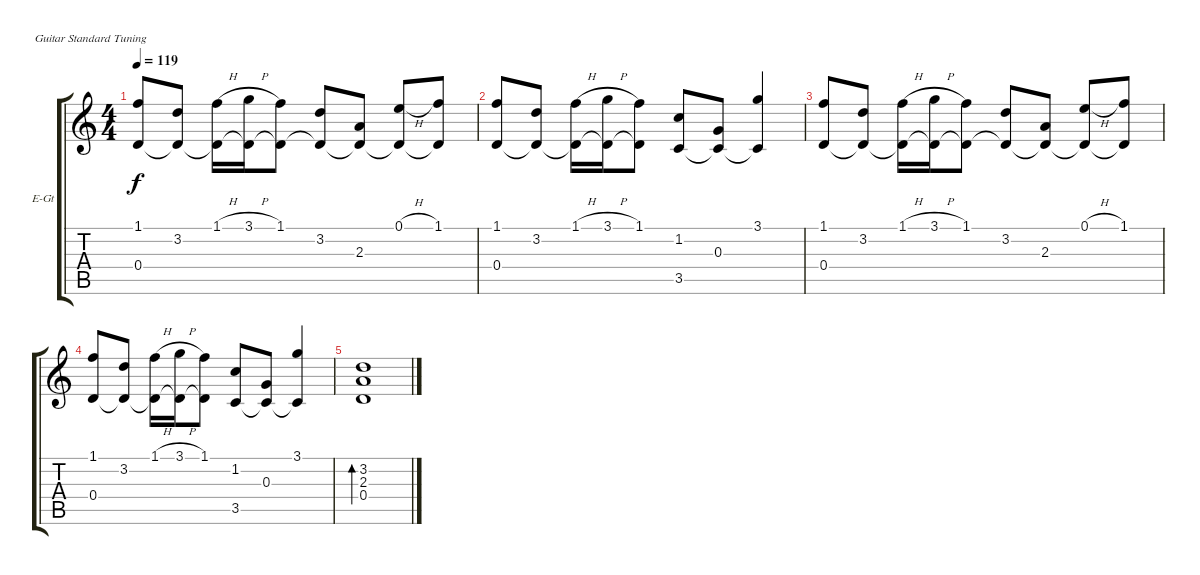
\defaultSystemsLayout 4
\bracketExtendMode groupsimilarinstruments
\firstSystemTrackNameOrientation horizontal
\otherSystemsTrackNameOrientation horizontal
\track ("Electric Guitar" "E-Gt") {instrument electricguitarclean}
\staff {score tabs}
\tuning (E4 B3 G3 D3 A2 E2)
\ts (4 4)
\tempo 119
\clef g2
\ks c
(1.1 0.4).8{dy f} (3.2 0.4{t}).8 (1.1{h} 0.4{t}).16 (3.1{h} 0.4{t}).16 (1.1 0.4{t}).8 (3.2 0.4{t}).8 (2.3 0.4{t}).8 (0.1{h} 0.4{t}).8 (1.1 0.4{t}).8 |
(1.1 0.4).8 (3.2 0.4{t}).8 (1.1{h} 0.4{t}).16 (3.1{h} 0.4{t}).16 (1.1 0.4{t}).8 (1.2 3.5).8 (0.3 3.5{t}).8 (3.1 3.5{t}).4 |
(1.1 0.4).8 (3.2 0.4{t}).8 (1.1{h} 0.4{t}).16 (3.1{h} 0.4{t}).16 (1.1 0.4{t}).8 (3.2 0.4{t}).8 (2.3 0.4{t}).8 (0.1{h} 0.4{t}).8 (1.1 0.4{t}).8 |
(1.1 0.4).8 (3.2 0.4{t}).8 (1.1{h} 0.4{t}).16 (3.1{h} 0.4{t}).16 (1.1 0.4{t}).8 (1.2 3.5).8 (0.3 3.5{t}).8 (3.1 3.5{t}).4 |
(3.2 2.3 0.4).1{bd 240}
